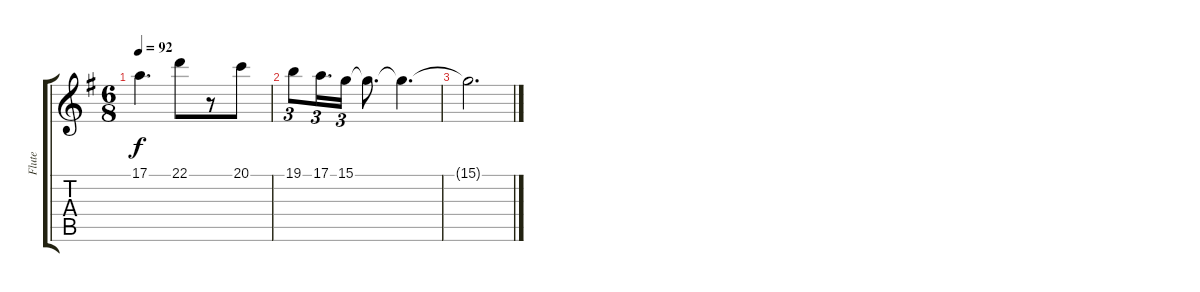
\track ("Flute" "Flute") {instrument flute}
\staff {score tabs}
\tuning (E4 B3 G3 D3 A2 E2) {hide}
\ts (6 8)
\tempo 92
\clef g2
\ks g
17.1.4{d dy f} 22.1.8 r.8 20.1.8 |
19.1.8{tu (3 2)} 17.1.16{d tu (3 2)} 15.1.16{tu (3 2)} 15.1{t}.8{d} 15.1{t}.4{d} |
15.1{t}.2{d}
